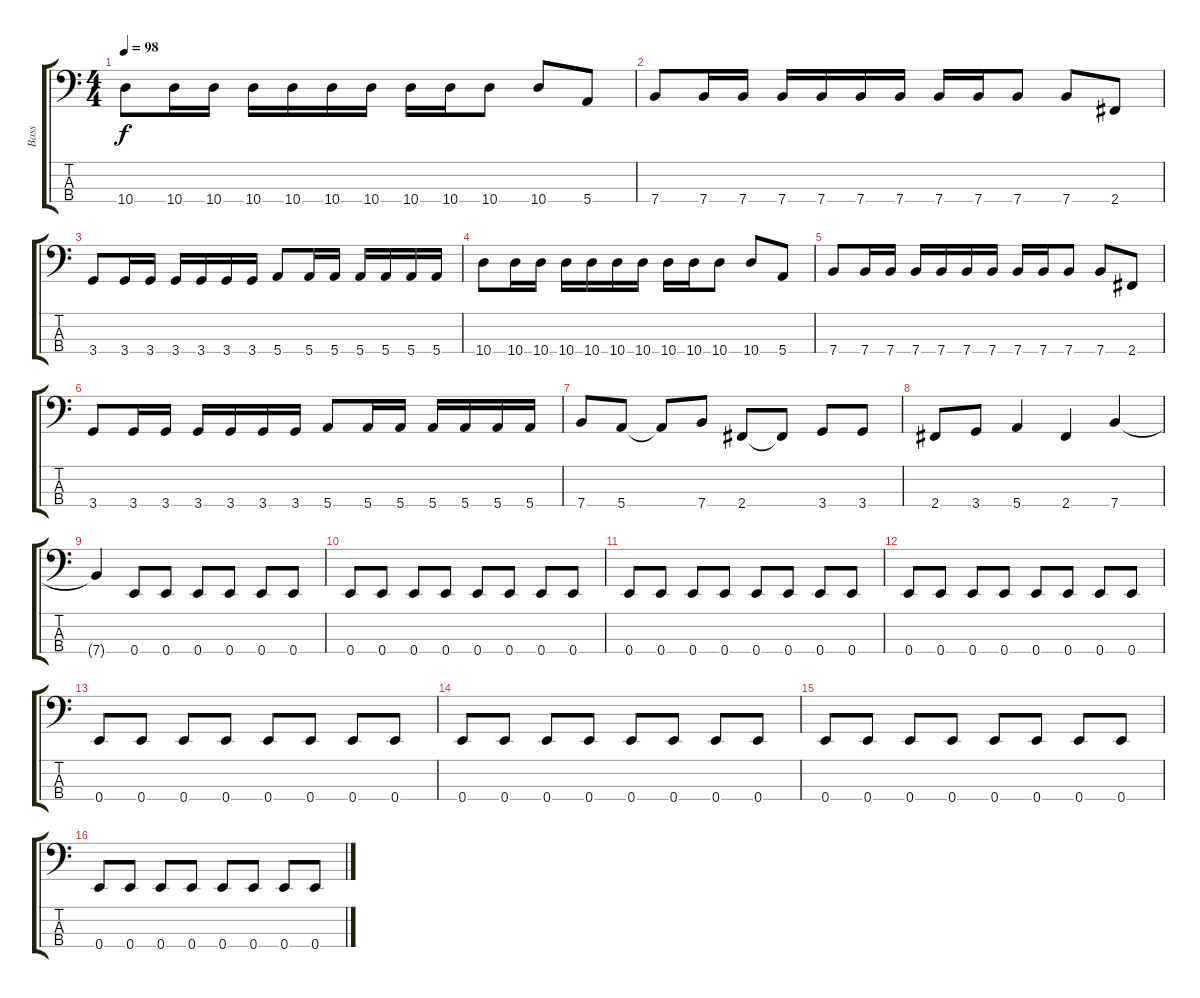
\track ("Bass" "Bass") {instrument electricbasspick}
\staff {score tabs}
\tuning (G2 D2 A1 E1) {hide}
\ts (4 4)
\tempo 98
\clef f4
\ks c
10.4.8{dy f} 10.4.16 10.4.16 10.4.16 10.4.16 10.4.16 10.4.16 10.4.16 10.4.16 10.4.8 10.4.8 5.4.8 |
7.4.8 7.4.16 7.4.16 7.4.16 7.4.16 7.4.16 7.4.16 7.4.16 7.4.16 7.4.8 7.4.8 2.4.8 |
3.4.8 3.4.16 3.4.16 3.4.16 3.4.16 3.4.16 3.4.16 5.4.8 5.4.16 5.4.16 5.4.16 5.4.16 5.4.16 5.4.16 |
10.4.8 10.4.16 10.4.16 10.4.16 10.4.16 10.4.16 10.4.16 10.4.16 10.4.16 10.4.8 10.4.8 5.4.8 |
7.4.8 7.4.16 7.4.16 7.4.16 7.4.16 7.4.16 7.4.16 7.4.16 7.4.16 7.4.8 7.4.8 2.4.8 |
3.4.8 3.4.16 3.4.16 3.4.16 3.4.16 3.4.16 3.4.16 5.4.8 5.4.16 5.4.16 5.4.16 5.4.16 5.4.16 5.4.16 |
7.4.8 5.4.8 5.4{t}.8 7.4.8 2.4.8 2.4{t}.8 3.4.8 3.4.8 |
2.4.8 3.4.8 5.4.4 2.4.4 7.4.4 |
7.4{t}.4 0.4.8 0.4.8 0.4.8 0.4.8 0.4.8 0.4.8 |
0.4.8 0.4.8 0.4.8 0.4.8 0.4.8 0.4.8 0.4.8 0.4.8 |
0.4.8 0.4.8 0.4.8 0.4.8 0.4.8 0.4.8 0.4.8 0.4.8 |
0.4.8 0.4.8 0.4.8 0.4.8 0.4.8 0.4.8 0.4.8 0.4.8 |
0.4.8 0.4.8 0.4.8 0.4.8 0.4.8 0.4.8 0.4.8 0.4.8 |
0.4.8 0.4.8 0.4.8 0.4.8 0.4.8 0.4.8 0.4.8 0.4.8 |
0.4.8 0.4.8 0.4.8 0.4.8 0.4.8 0.4.8 0.4.8 0.4.8 |
0.4.8 0.4.8 0.4.8 0.4.8 0.4.8 0.4.8 0.4.8 0.4.8
